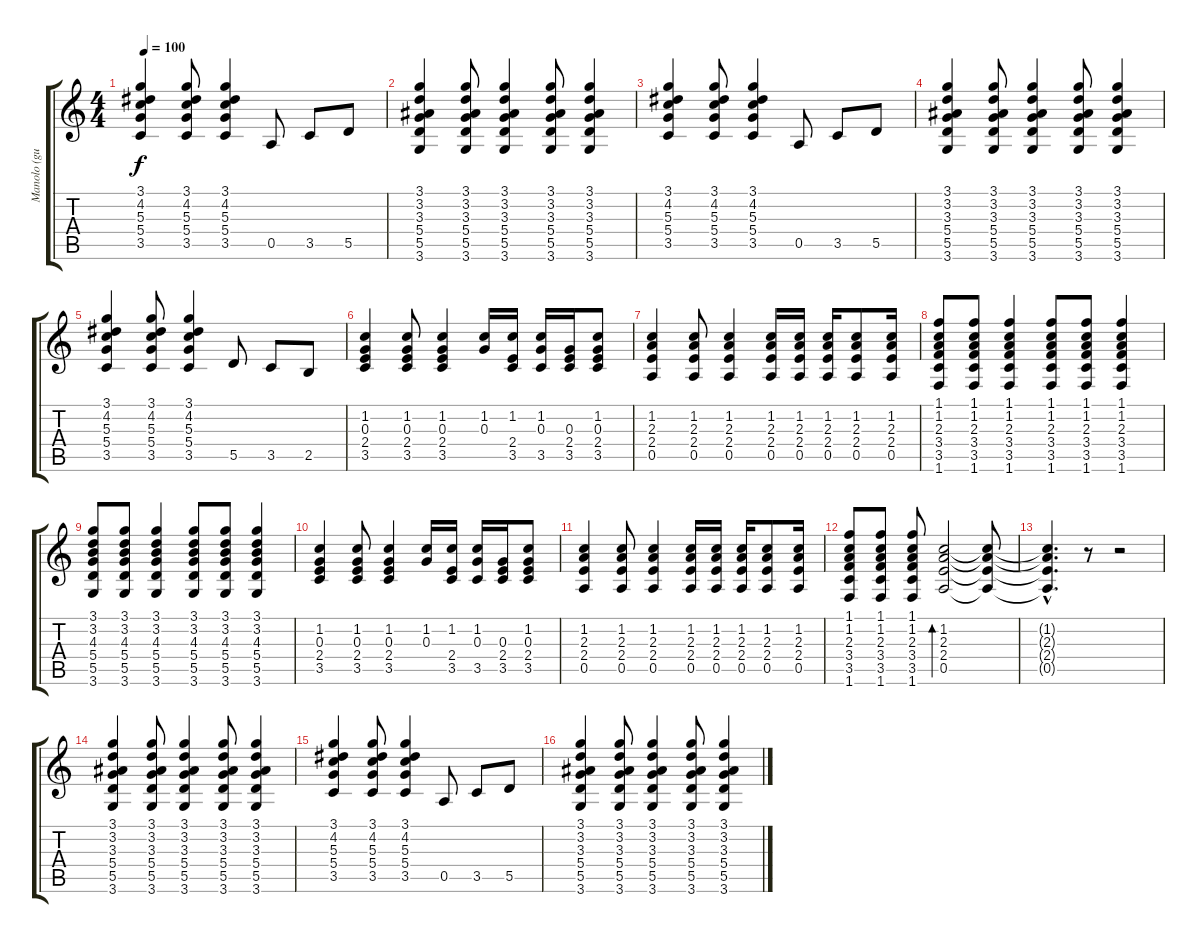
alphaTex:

\track ("Manolo (guitarra)" "Manolo (gu") {instrument acousticguitarnylon}
\staff {score tabs}
\tuning (E4 B3 G3 D3 A2 E2) {hide}
\ts (4 4)
\tempo 100
\clef g2
\ks c
(3.1 4.2 5.3 5.4 3.5).4{dy f} (3.1 4.2 5.3 5.4 3.5).8 (3.1 4.2 5.3 5.4 3.5).4 0.5.8 3.5.8 5.5.8 |
(3.1 3.2 3.3 5.4 5.5 3.6).4 (3.1 3.2 3.3 5.4 5.5 3.6).8 (3.1 3.2 3.3 5.4 5.5 3.6).4 (3.1 3.2 3.3 5.4 5.5 3.6).8 (3.1 3.2 3.3 5.4 5.5 3.6).4 |
(3.1 4.2 5.3 5.4 3.5).4 (3.1 4.2 5.3 5.4 3.5).8 (3.1 4.2 5.3 5.4 3.5).4 0.5.8 3.5.8 5.5.8 |
(3.1 3.2 3.3 5.4 5.5 3.6).4 (3.1 3.2 3.3 5.4 5.5 3.6).8 (3.1 3.2 3.3 5.4 5.5 3.6).4 (3.1 3.2 3.3 5.4 5.5 3.6).8 (3.1 3.2 3.3 5.4 5.5 3.6).4 |
(3.1 4.2 5.3 5.4 3.5).4 (3.1 4.2 5.3 5.4 3.5).8 (3.1 4.2 5.3 5.4 3.5).4 5.5.8 3.5.8 2.5.8 |
(1.2 0.3 2.4 3.5).4 (1.2 0.3 2.4 3.5).8 (1.2 0.3 2.4 3.5).4 (1.2 0.3).16 (1.2 2.4 3.5).16 (1.2 0.3 3.5).16 (0.3 2.4 3.5).16 (1.2 0.3 2.4 3.5).8 |
(1.2 2.3 2.4 0.5).4 (1.2 2.3 2.4 0.5).8 (1.2 2.3 2.4 0.5).4 (1.2 2.3 2.4 0.5).16 (1.2 2.3 2.4 0.5).16 (1.2 2.3 2.4 0.5).16 (1.2 2.3 2.4 0.5).8 (1.2 2.3 2.4 0.5).16 |
(1.1 1.2 2.3 3.4 3.5 1.6).8 (1.1 1.2 2.3 3.4 3.5 1.6).8 (1.1 1.2 2.3 3.4 3.5 1.6).4 (1.1 1.2 2.3 3.4 3.5 1.6).8 (1.1 1.2 2.3 3.4 3.5 1.6).8 (1.1 1.2 2.3 3.4 3.5 1.6).4 |
(3.1 3.2 4.3 5.4 5.5 3.6).8 (3.1 3.2 4.3 5.4 5.5 3.6).8 (3.1 3.2 4.3 5.4 5.5 3.6).4 (3.1 3.2 4.3 5.4 5.5 3.6).8 (3.1 3.2 4.3 5.4 5.5 3.6).8 (3.1 3.2 4.3 5.4 5.5 3.6).4 |
(1.2 0.3 2.4 3.5).4 (1.2 0.3 2.4 3.5).8 (1.2 0.3 2.4 3.5).4 (1.2 0.3).16 (1.2 2.4 3.5).16 (1.2 0.3 3.5).16 (0.3 2.4 3.5).16 (1.2 0.3 2.4 3.5).8 |
(1.2 2.3 2.4 0.5).4 (1.2 2.3 2.4 0.5).8 (1.2 2.3 2.4 0.5).4 (1.2 2.3 2.4 0.5).16 (1.2 2.3 2.4 0.5).16 (1.2 2.3 2.4 0.5).16 (1.2 2.3 2.4 0.5).8 (1.2 2.3 2.4 0.5).16 |
(1.1 1.2 2.3 3.4 3.5 1.6).8 (1.1 1.2 2.3 3.4 3.5 1.6).8 (1.1 1.2 2.3 3.4 3.5 1.6).8 (1.2 2.3 2.4 0.5).2{bd 240} (1.2{t} 2.3{t} 2.4{t} 0.5{t}).8 |
(1.2{hac t} 2.3{hac t} 2.4{hac t} 0.5{hac t}).4{d} r.8 r.2 |
(3.1 3.2 3.3 5.4 5.5 3.6).4 (3.1 3.2 3.3 5.4 5.5 3.6).8 (3.1 3.2 3.3 5.4 5.5 3.6).4 (3.1 3.2 3.3 5.4 5.5 3.6).8 (3.1 3.2 3.3 5.4 5.5 3.6).4 |
(3.1 4.2 5.3 5.4 3.5).4 (3.1 4.2 5.3 5.4 3.5).8 (3.1 4.2 5.3 5.4 3.5).4 0.5.8 3.5.8 5.5.8 |
(3.1 3.2 3.3 5.4 5.5 3.6).4 (3.1 3.2 3.3 5.4 5.5 3.6).8 (3.1 3.2 3.3 5.4 5.5 3.6).4 (3.1 3.2 3.3 5.4 5.5 3.6).8 (3.1 3.2 3.3 5.4 5.5 3.6).4
